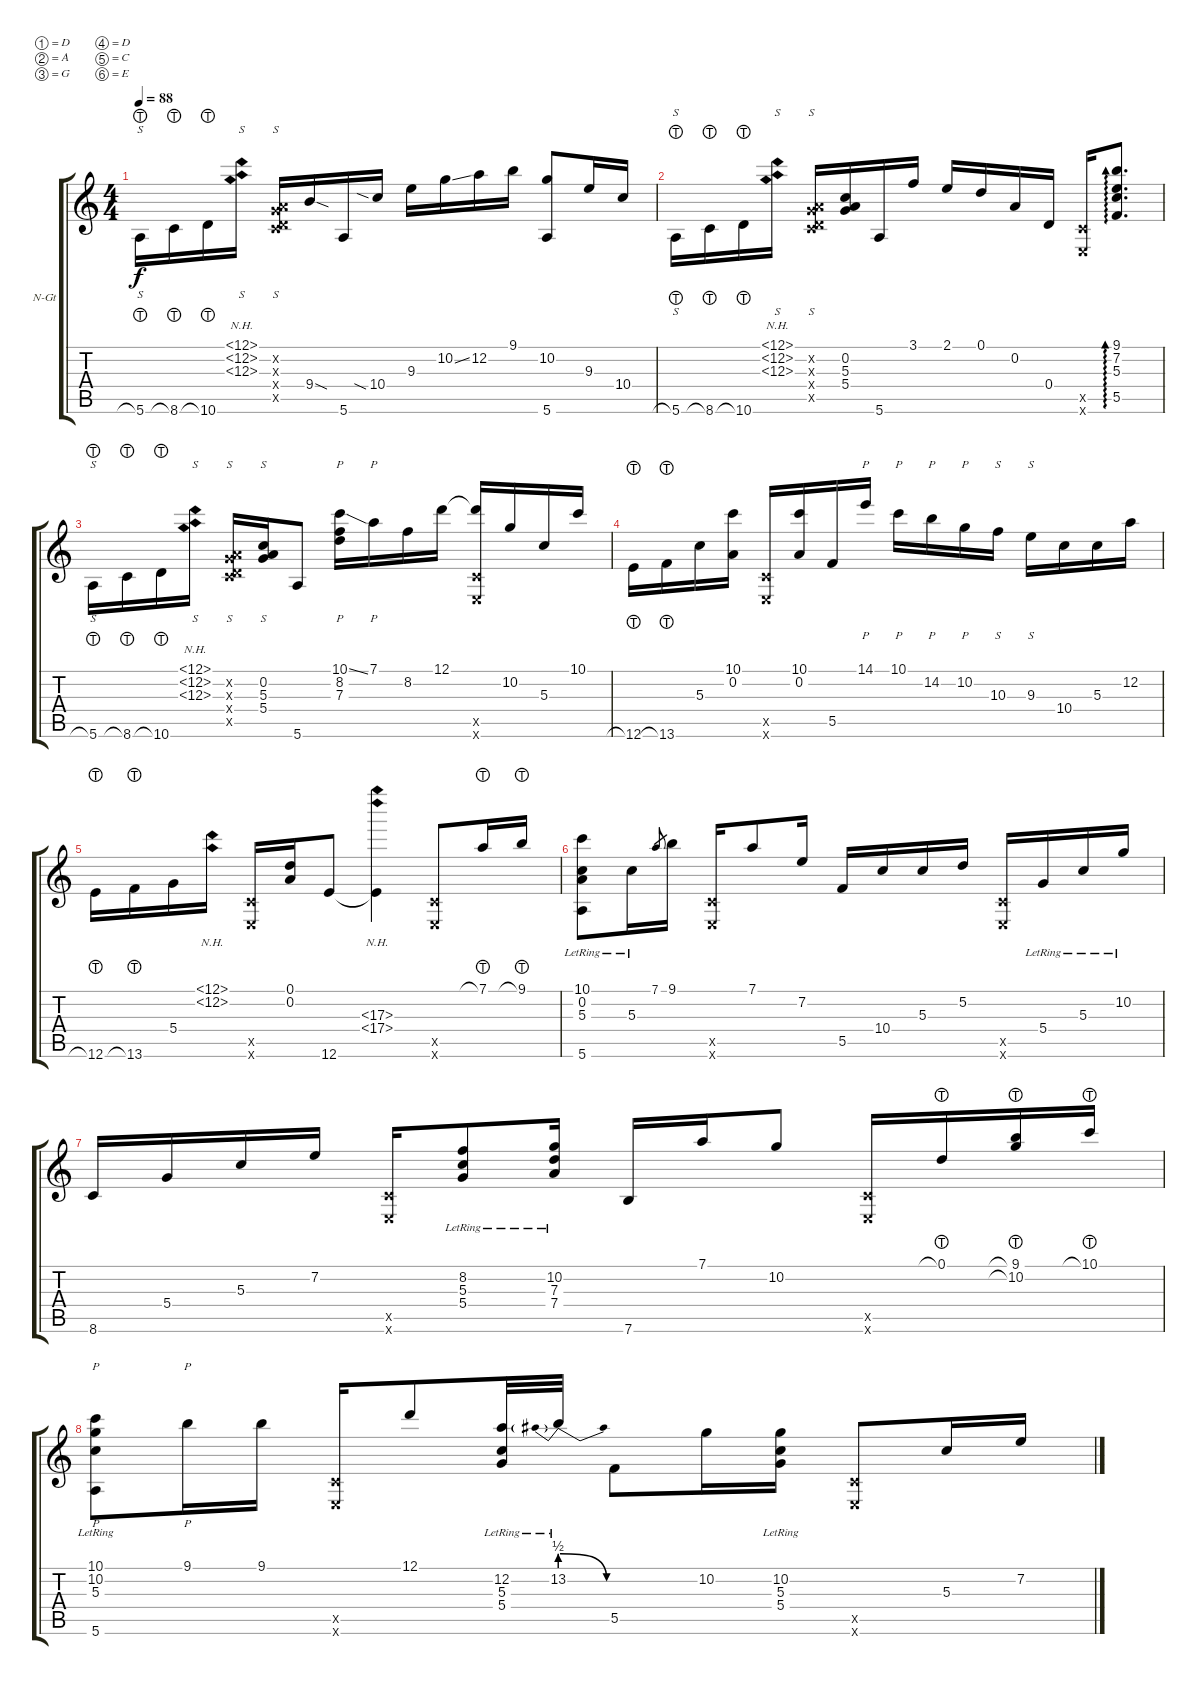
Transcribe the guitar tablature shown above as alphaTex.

\defaultSystemsLayout 4
\bracketExtendMode groupsimilarinstruments
\firstSystemTrackNameOrientation horizontal
\otherSystemsTrackNameOrientation horizontal
\track ("Nylon Guitar" "N-Gt") {instrument acousticguitarnylon}
\staff {score tabs}
\tuning (D4 A3 G3 D3 C3 E2)
\ts (4 4)
\tempo 88
\clef g2
\ks c
5.6{lht}.16{s dy f} 8.6{lht}.16 10.6{lht}.16 (12.1{nh} 12.2{nh} 12.3{nh}).16{s} (0.2{x} 0.3{x} 0.4{x} 0.5{x}).16{s} 9.4{sod}.16 5.6.16 10.4{sia}.16 9.3.16{beam merge} 10.2{ss}.16{beam merge} 12.2.16{beam merge} 9.1.16{beam split} (10.2 5.6).8{beam merge} 9.3.16{beam merge} 10.4.16 |
5.6{lht}.16{s} 8.6{lht}.16 10.6{lht}.16 (12.1{nh} 12.2{nh} 12.3{nh}).16{s} (0.2{x} 0.3{x} 0.4{x} 0.5{x}).16{s} (5.4 5.3 0.2).16 5.6.16 3.1.16 2.1.16 0.1.16 0.2.16 0.4.16 (0.6{x} 0.5{x}).16 (5.5 5.3 7.2 9.1).8{d ad 0} |
5.6{lht}.16{s} 8.6{lht}.16 10.6{lht}.16 (12.1{nh} 12.2{nh} 12.3{nh}).16{s} (0.2{x} 0.3{x} 0.4{x} 0.5{x}).16{s} (5.4 5.3 0.2).16{s} 5.6.8 (10.1{ss} 8.2 7.3).16{p} 7.1.16{p} 8.2.16 12.1.16 (0.6{x} 0.5{x} 12.1{t}).16 10.2.16 5.3.16 10.1.16 |
12.6{lht}.16 13.6{lht}.16 5.3.16 (0.2 10.1).16 (0.6{x} 0.5{x}).16 (0.2 10.1).16 5.5.16 14.1.16{p} 10.1.16{p} 14.2.16{p} 10.2.16{p} 10.3.16{s} 9.3.16{s} 10.4.16 5.3.16 12.2.16 |
12.6{lht}.16 13.6{lht}.16 5.4.16 (12.1{nh} 12.2{nh}).16 (0.5{x} 0.6{x}).16 (0.2 0.1).16 12.6.8 (12.6{t} 17.4{nh} 17.3{nh}).4 (0.5{x} 0.6{x}).8 7.1{lht}.16 9.1{lht}.16 |
(10.1{lr} 0.2{lr} 5.3{lr} 5.6{lr}).8 5.3{lr}.16 7.1.8{gr} 9.1.16 (0.6{x} 0.5{x}).16 7.1.8 7.2.16 5.5.16 10.4.16 5.3.16 5.2.16 (0.6{x} 0.5{x}).16 5.4{lr}.16 5.3{lr}.16 10.2{lr}.16 |
8.6.16 5.4.16 5.3.16 7.2.16 (0.6{x} 0.5{x}).16 (5.4{lr} 5.3{lr} 8.2{lr}).8 (10.2{lr} 7.3{lr} 7.4{lr}).16 7.6.16 7.1.16 10.2.8 (0.6{x} 0.5{x}).16 0.1{lht}.16 (9.1{lht} 10.2{lht}).16 10.1{lht}.16 |
(10.1{lr} 10.2{lr} 5.3{lr} 5.6{lr}).8{p} 9.1.16{p} 9.1.16 (0.6{x} 0.5{x}).16 12.1.8 (12.2{lr} 5.3{lr} 5.4{lr}).32 13.2{be (prebendrelease 0 2 30.599999999999998 0) lr}.32 5.5.8 10.2.16 (10.2{lr} 5.3{lr} 5.4{lr}).16 (0.6{x} 0.5{x}).8 5.3.16 7.2.16
